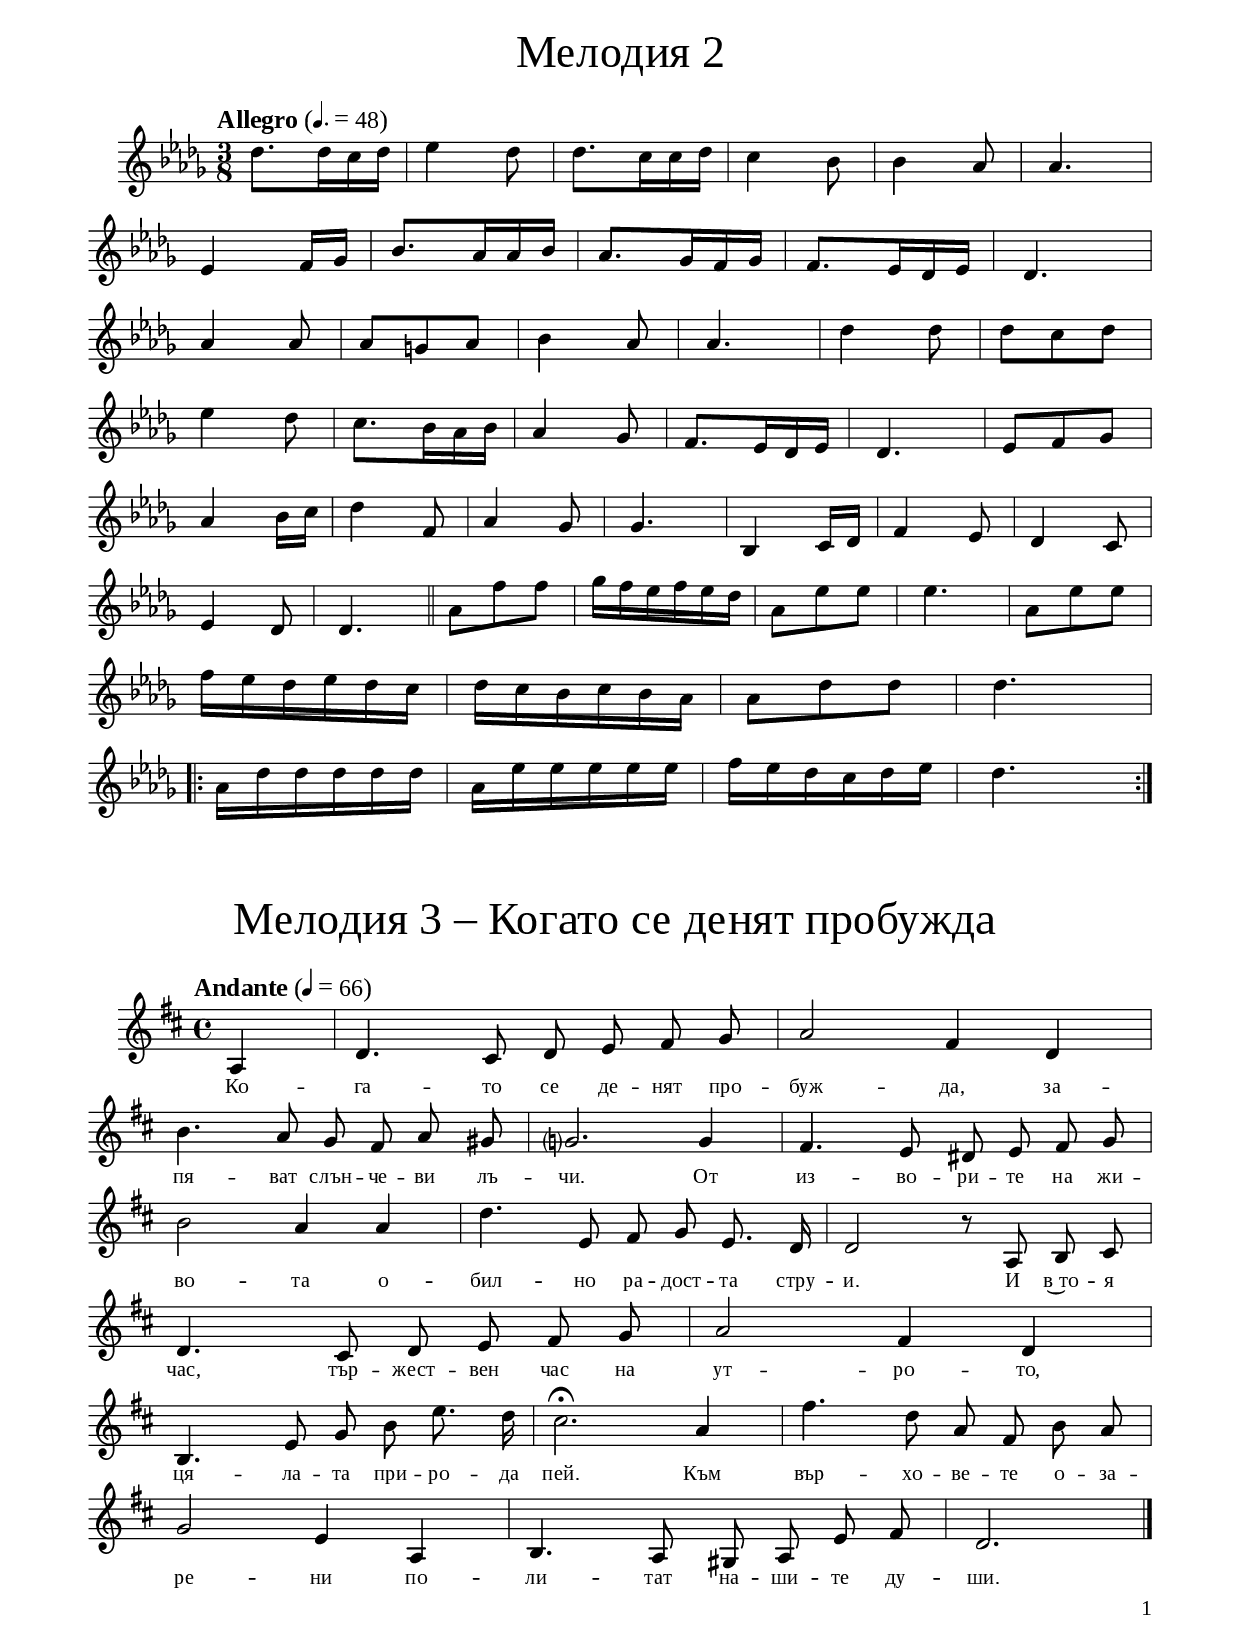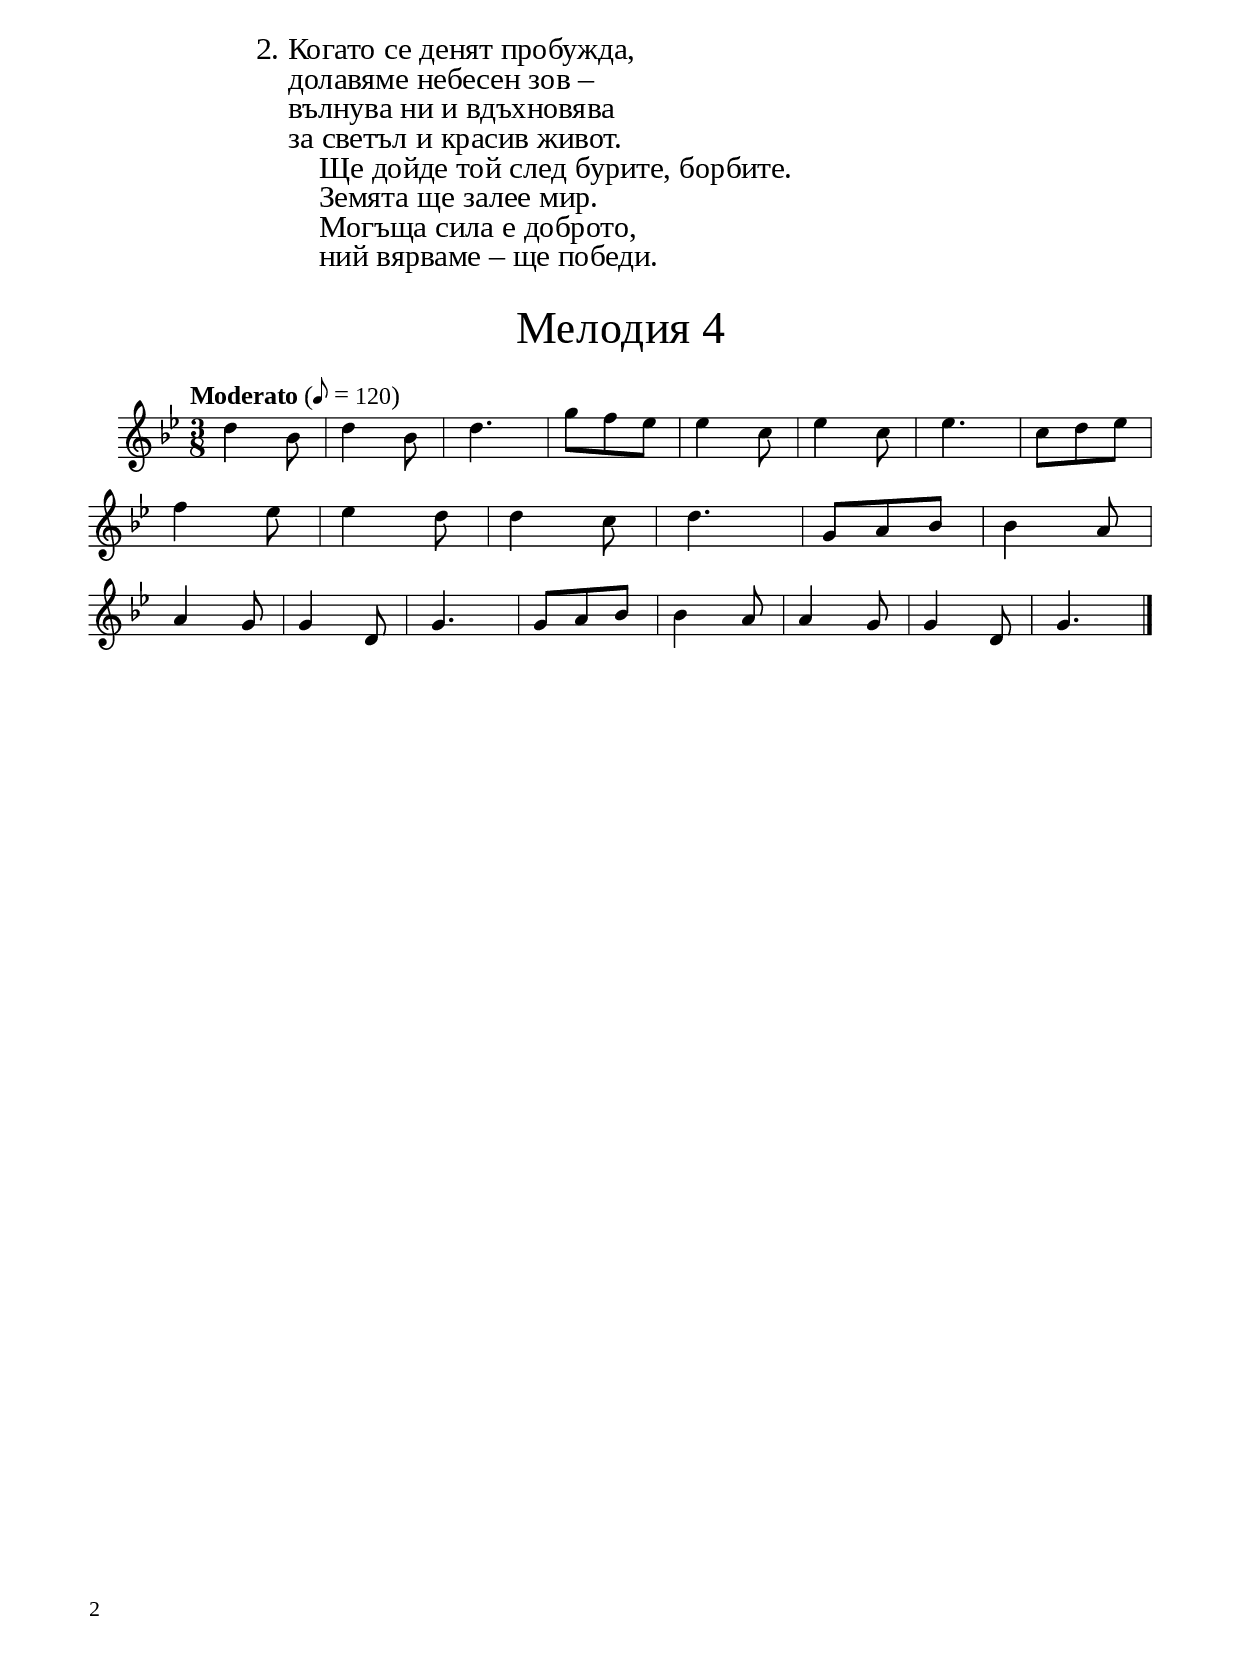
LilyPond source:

\version "2.24.4"

% include paper part and global functions
\include "include/globals.ily"

\bookpart {
  \label #'ref186
  \tocItem \markup "Мелодия 2"
  \paper {
    print-all-headers = ##t
    print-page-number = ##t
    print-first-page-number = ##t

    % put page numbers on the bottom
    oddHeaderMarkup = \markup ""
    evenHeaderMarkup = \markup ""
    oddFooterMarkup = \markup
    \fill-line {
      ""
      \if \should-print-page-number \fromproperty #'page:page-number-string
    }
    evenFooterMarkup = \markup
    \fill-line {
      \if \should-print-page-number \fromproperty #'page:page-number-string
      ""
    }

    left-margin = 1.5\cm
    right-margin = 1.5\cm
    top-margin = 1.6\cm
    bottom-margin = 1.2\cm
    ragged-bottom = ##t % do not spread the staves to fill the whole vertical space

    % change distance between staves
    system-system-spacing =
    #'((basic-distance . 9)
       (minimum-distance . 6)
       (padding . 1)
       (stretchability . 12))
  }

  \score {
    \include "include/score-layout.ily"

    \new Voice \absolute {
      \clef treble
      \key des \major
      \time 3/8
      \tempoFunc "Allegro" 4. "48"
      des''8. des''16 c''16 des''16
      | % 2
      es''4 des''8 | % 3
      des''8. c''16 c''16 des''16
      | % 4
      c''4 bes'8  | % 5
      bes'4  as'8 | % 6
      as'4. \break| % 7
      es'4  f'16  ges'16  | % 8
      bes'8.  as'16  as'16 bes'16  | % 9
      as'8.  ges'16  f'16  ges'16 |
      f'8.  es'16  des'16  es'16 | % 11
      des'4. \break | % 12
      as'4  as'8  | % 13
      as'8  g'8  as'8 | % 14
      bes'4  as'8  | % 15
      as'4.| % 16
      des''4 des ''8 | % 17
      des''8 c''8 des''8 \break | % 18
      es''4 des''8  | % 19
      c''8. bes'16  as'16 bes'16 |
      as'4  ges'8   | % 21
      f'8. es'16 des'16  es'16 | % 22
      des'4. |
      es'8  f'8  ges'8 \break| % 24
      as'4 bes'16 c''16  | % 25
      des''4  f'8 | % 26
      as'4  ges'8 |  % 27
      ges'4. | % 28
      bes4  c'16  des'16   | % 29
      f'4  es'8  |
      des'4  c'8  \break | % 31
      es'4  des'8 | % 32
      des'4. |  \bar "||" % 33
      as'8 f''8 f''8 | % 34
      ges''16 f''16 es''16 f''16
      es''16 des''16  | % 35
      as'8 es''8 es''8 | % 36
      es''4.  | % 37
      as'8 es''8 es''8   | \break  % 38
      f''16 es''16 des''16 es''16
      des''16 c''16 | % 39
      des''16 c''16 bes'16 c''16
      bes'16  as'16 |
      as'8 des''8 des''8 | % 41
      des''4.  | \break  % 42
      \bar ".|:-|" as'16 des''16 des''16 des''16
      des''16 des''16  | % 43
      as'16 es''16 es''16 es''16
      es''16 es''16  | % 44
      f''16 es''16 des''16 c''16
      des''16 es''16 | % 45
      des''4. \bar ":|."
    }

    \addlyrics {}

    \header {
      title = \titleFunc #'ref_desc_17 "Мелодия 2" " Melodija 2 – V radostta na denja"
    }

    \midi{}

  } % score


  \label #'ref188
  \tocItem \markup "Мелодия 3 – Когато се денят пробужда"
  \score {
    \include "include/score-layout.ily"

    \new Voice \relative c' {
      \clef treble
      \key d \major
      \time 4/4
      \tempoFunc "Andante" 4 "66"
      \autoBeamOff
      \partial 4
      a4 | d4. cis8 d8 e8 fis8 g8 | a2 fis4 d4 | \break

      b'4. a8 g fis a gis |g?2. g4 | fis4. e8 dis e fis g | \break

      b2 a4 a |d4. e,8 fis8 g8 e8. d16 | d2 r8 a8 b8 cis8 | \break

      d4. cis8 d e fis g | a2 fis4 d4 | \break

      b4. e8 g b e8. d16 | cis2.\fermata a4 | fis'4. d8 a fis b a \break |

      g2 e4 a,4 | b4. a8 gis a e'8 fis | d2 . \bar "|." \break
    }


    \addlyrics {
      Ко -- га -- то се де -- нят про -- буж -- да,
      за -- пя -- ват слън -- че -- ви лъ -- чи.
      От из -- во -- ри -- те на жи -- во -- та
      о -- бил -- но ра -- дост -- та стру -- и.
      И в~то -- я час, тър -- жест -- вен час на ут -- ро -- то,
      ця -- ла -- та при -- ро -- да пей.
      Към вър -- хо -- ве -- те о -- за -- ре -- ни
      по -- ли -- тат на -- ши -- те ду -- ши.}

      \header {
        title = \titleFunc #'ref_desc_17 "Мелодия 3 – Когато се денят пробужда " "Melodija – Kogato se denjat probužda"
      }

      \midi{}

    } % score

    \markup \fontsize #bgCoupletFontSize {
      \hspace #17
      \override #`(baseline-skip . ,bgCoupletBaselineSkip)
      \column {
        \line {   2. Когато се денят пробужда,}
        \line {   "   " долавяме небесен зов – }
        \line {   "   " вълнува ни и вдъхновява}
        \line {   "   " за светъл и красив живот.}
        \line {   "       " Ще дойде той след бурите, борбите. }
        \line {   "       " Земята ще залее мир.}
        \line {   "       " Могъща сила е доброто,}
        \line {   "       " ний вярваме – ще победи.}
      }

    } % markup

    \markup \empty-two

    \label #'ref189
    \tocItem \markup "Мелодия 4"
    \score {
      \include "include/score-layout.ily"

      \new Voice \absolute {
        \clef treble
        \key g \minor
        \time 3/8
        \tempoFunc "Moderato" 8 "120"
        d''4 bes'8 | % 2
        d''4 bes'8 | % 3
        d''4. | % 4
        g''8  f''8 es''8 | % 5
        es''4 c''8 | % 6
        es''4 c''8 | % 7
        es''4. | % 8
        c''8  d''8  es''8 \break | % 9
        f''4 es''8 |
        es''4 d''8 | % 11
        d''4 c''8 | % 12
        d''4. | % 13
        g'8  a'8 bes'8 | % 14
        bes'4  a'8 \break | % 15
        a'4  g'8 | % 16
        g'4  d'8 | % 17
        g'4. | % 18
        g'8 a'8 bes'8 | % 19
        bes'4  a'8 |
        a'4  g'8 | % 21
        g'4  d'8 | % 22
        g'4. \bar "|."
      }

      \addlyrics {
      }

      \header {
        title = \titleFunc #'ref_desc_17 "Мелодия 4" "Melodija – Ozarenie"
      }

      \midi{}

    } % score

  } % bookpart

  % Più mosso
  %
